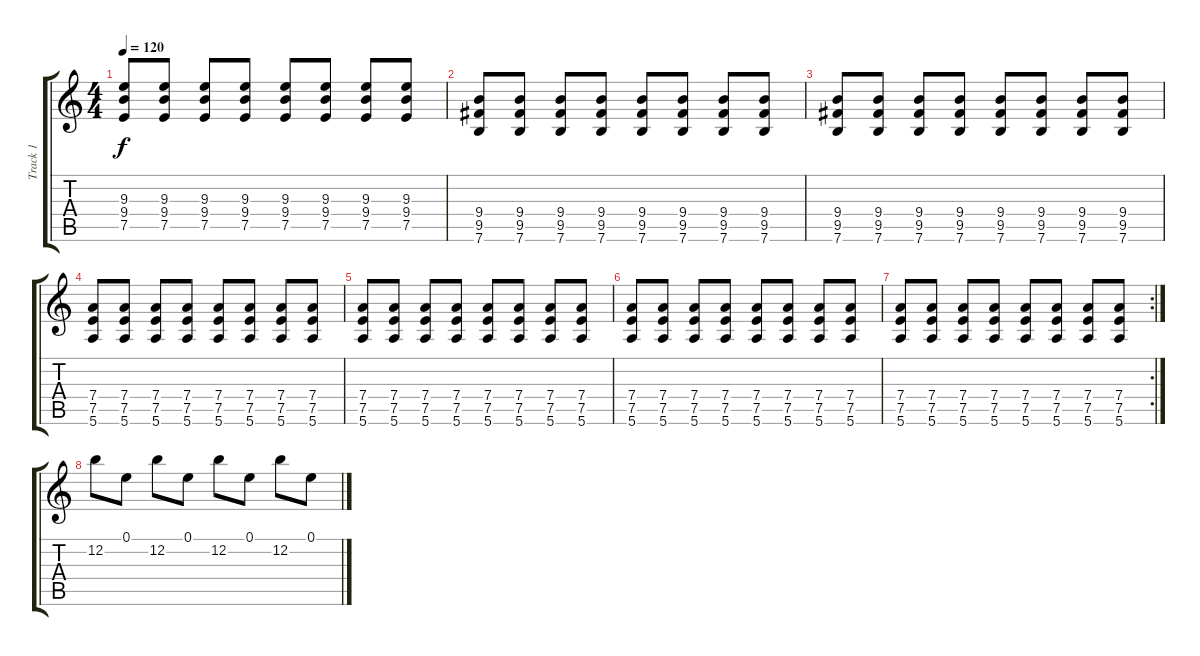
\track ("Track 1" "Track 1") {instrument acousticguitarsteel}
\staff {score tabs}
\tuning (E4 B3 G3 D3 A2 E2) {hide}
\ts (4 4)
\tempo 120
\clef g2
\ks c
(9.3 9.4 7.5).8{dy f} (9.3 9.4 7.5).8 (9.3 9.4 7.5).8 (9.3 9.4 7.5).8 (9.3 9.4 7.5).8 (9.3 9.4 7.5).8 (9.3 9.4 7.5).8 (9.3 9.4 7.5).8 |
(9.4 9.5 7.6).8 (9.4 9.5 7.6).8 (9.4 9.5 7.6).8 (9.4 9.5 7.6).8 (9.4 9.5 7.6).8 (9.4 9.5 7.6).8 (9.4 9.5 7.6).8 (9.4 9.5 7.6).8 |
(9.4 9.5 7.6).8 (9.4 9.5 7.6).8 (9.4 9.5 7.6).8 (9.4 9.5 7.6).8 (9.4 9.5 7.6).8 (9.4 9.5 7.6).8 (9.4 9.5 7.6).8 (9.4 9.5 7.6).8 |
(7.4 7.5 5.6).8 (7.4 7.5 5.6).8 (7.4 7.5 5.6).8 (7.4 7.5 5.6).8 (7.4 7.5 5.6).8 (7.4 7.5 5.6).8 (7.4 7.5 5.6).8 (7.4 7.5 5.6).8 |
(7.4 7.5 5.6).8 (7.4 7.5 5.6).8 (7.4 7.5 5.6).8 (7.4 7.5 5.6).8 (7.4 7.5 5.6).8 (7.4 7.5 5.6).8 (7.4 7.5 5.6).8 (7.4 7.5 5.6).8 |
(7.4 7.5 5.6).8 (7.4 7.5 5.6).8 (7.4 7.5 5.6).8 (7.4 7.5 5.6).8 (7.4 7.5 5.6).8 (7.4 7.5 5.6).8 (7.4 7.5 5.6).8 (7.4 7.5 5.6).8 |
\rc 2
(7.4 7.5 5.6).8 (7.4 7.5 5.6).8 (7.4 7.5 5.6).8 (7.4 7.5 5.6).8 (7.4 7.5 5.6).8 (7.4 7.5 5.6).8 (7.4 7.5 5.6).8 (7.4 7.5 5.6).8 |
12.2.8 0.1.8 12.2.8 0.1.8 12.2.8 0.1.8 12.2.8 0.1.8
